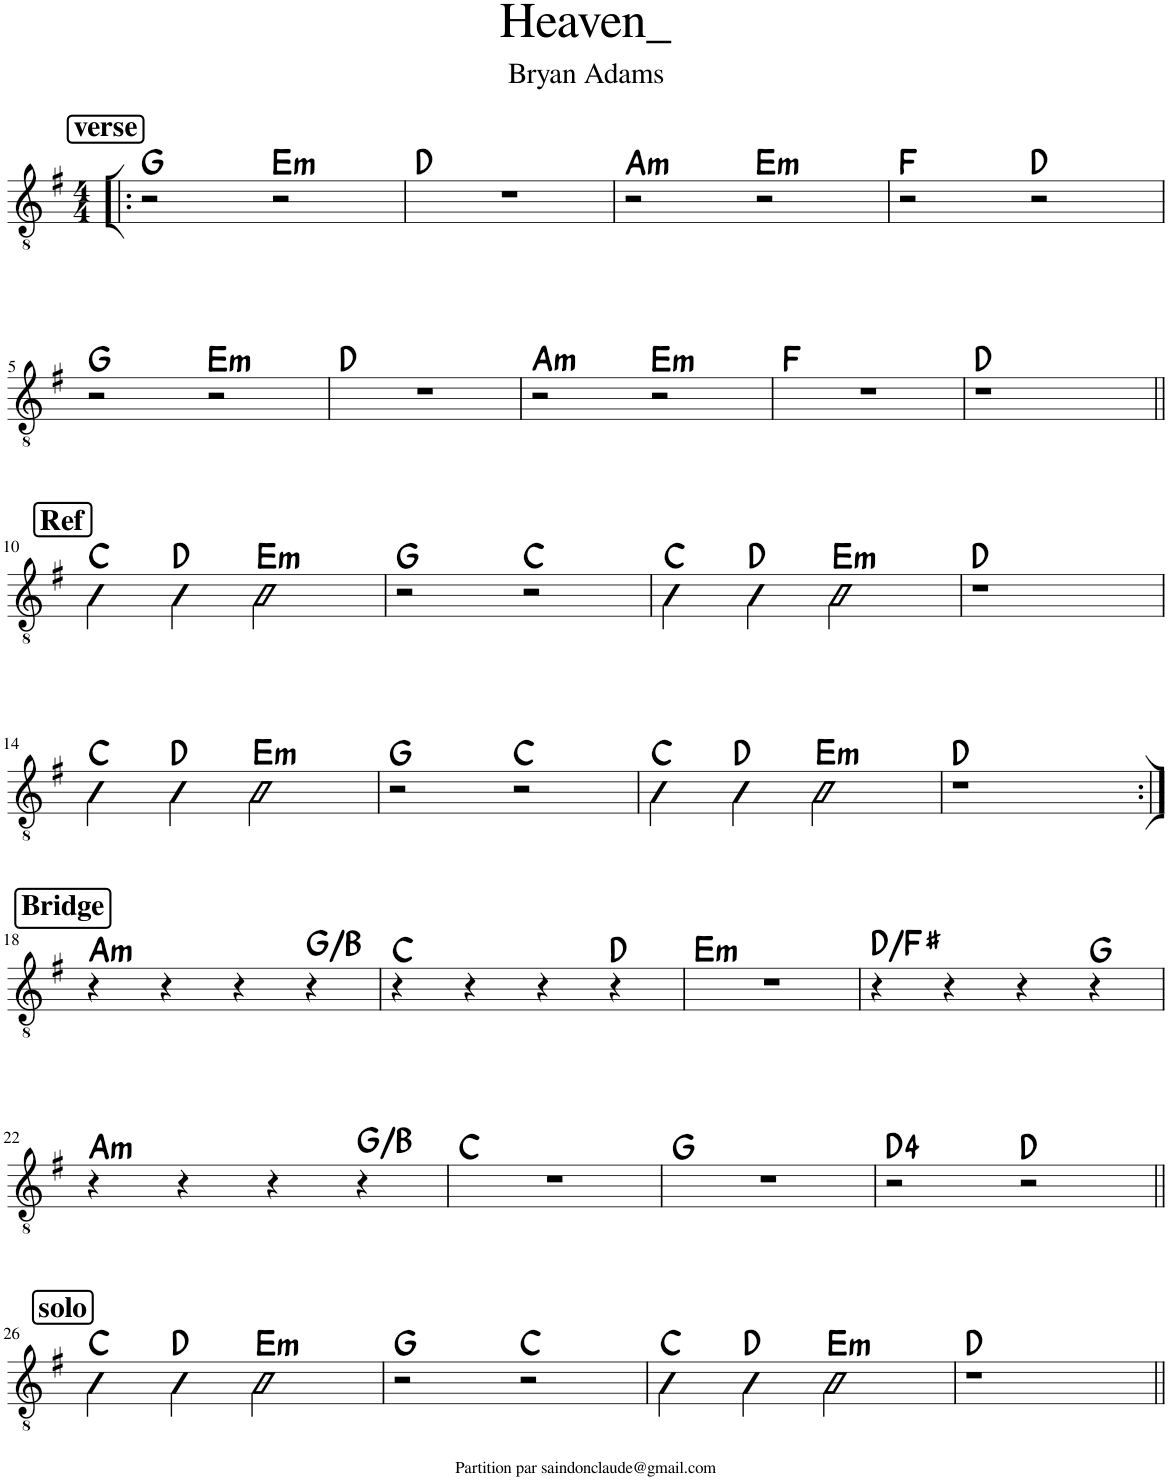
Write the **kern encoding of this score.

**kern	**harte
*part1	*part1
*staff1	*
*I"Classical Guitar	*
*I'Guit.	*
*clefGv2	*
*k[f#]	*
*M4/4	*
!!LO:REH:place=s1:a:B:rj:fs=14:t=verse
=1!|:	=1!|:
2r	G:maj
!	!LO:H:kt=m
2r	E:min
=2	=2
1r	D:maj
=3	=3
!	!LO:H:kt=m
2r	A:min
!	!LO:H:kt=m
2r	E:min
=4	=4
2r	F:maj
2r	D:maj
!!LO:LB:g=z
=5	=5
2r	G:maj
!	!LO:H:kt=m
2r	E:min
=6	=6
1r	D:maj
=7	=7
!	!LO:H:kt=m
2r	A:min
!	!LO:H:kt=m
2r	E:min
=8	=8
1r	F:maj
=9	=9
1r	D:maj
!!LO:LB:g=z
!!LO:REH:place=s1:a:B:rj:fs=14:t=Ref
=10||	=10||
4C\	C:maj
4D\	D:maj
!	!LO:H:kt=m
2E\	E:min
=11	=11
2r	G:maj
2r	C:maj
=12	=12
4C\	C:maj
4D\	D:maj
!	!LO:H:kt=m
2E\	E:min
=13	=13
1r	D:maj
!!LO:LB:g=z
=14	=14
4C\	C:maj
4D\	D:maj
!	!LO:H:kt=m
2E\	E:min
=15	=15
2r	G:maj
2r	C:maj
=16	=16
4C\	C:maj
4D\	D:maj
!	!LO:H:kt=m
2E\	E:min
=17	=17
1r	D:maj
!!LO:LB:g=z
!!LO:REH:place=s1:a:B:rj:fs=14:t=Bridge
=18:|!	=18:|!
!	!LO:H:kt=m
4r	A:min
4r	.
4r	.
4r	G:maj/3
=19	=19
4r	C:maj
4r	.
4r	.
4r	D:maj
=20	=20
!	!LO:H:kt=m
1r	E:min
=21	=21
4r	D:maj/3
4r	.
4r	.
4r	G:maj
!!LO:LB:g=z
=22	=22
!	!LO:H:kt=m
4r	A:min
4r	.
4r	.
4r	G:maj/3
=23	=23
1r	C:maj
=24	=24
1r	G:maj
=25	=25
2r	D:maj(4)
2r	D:maj
!!LO:LB:g=z
!!LO:REH:place=s1:a:B:rj:fs=14:t=solo
=26||	=26||
4C\	C:maj
4D\	D:maj
!	!LO:H:kt=m
2E\	E:min
=27	=27
2r	G:maj
2r	C:maj
=28	=28
4C\	C:maj
4D\	D:maj
!	!LO:H:kt=m
2E\	E:min
=29	=29
1r	D:maj
=||	=||
*-	*-
